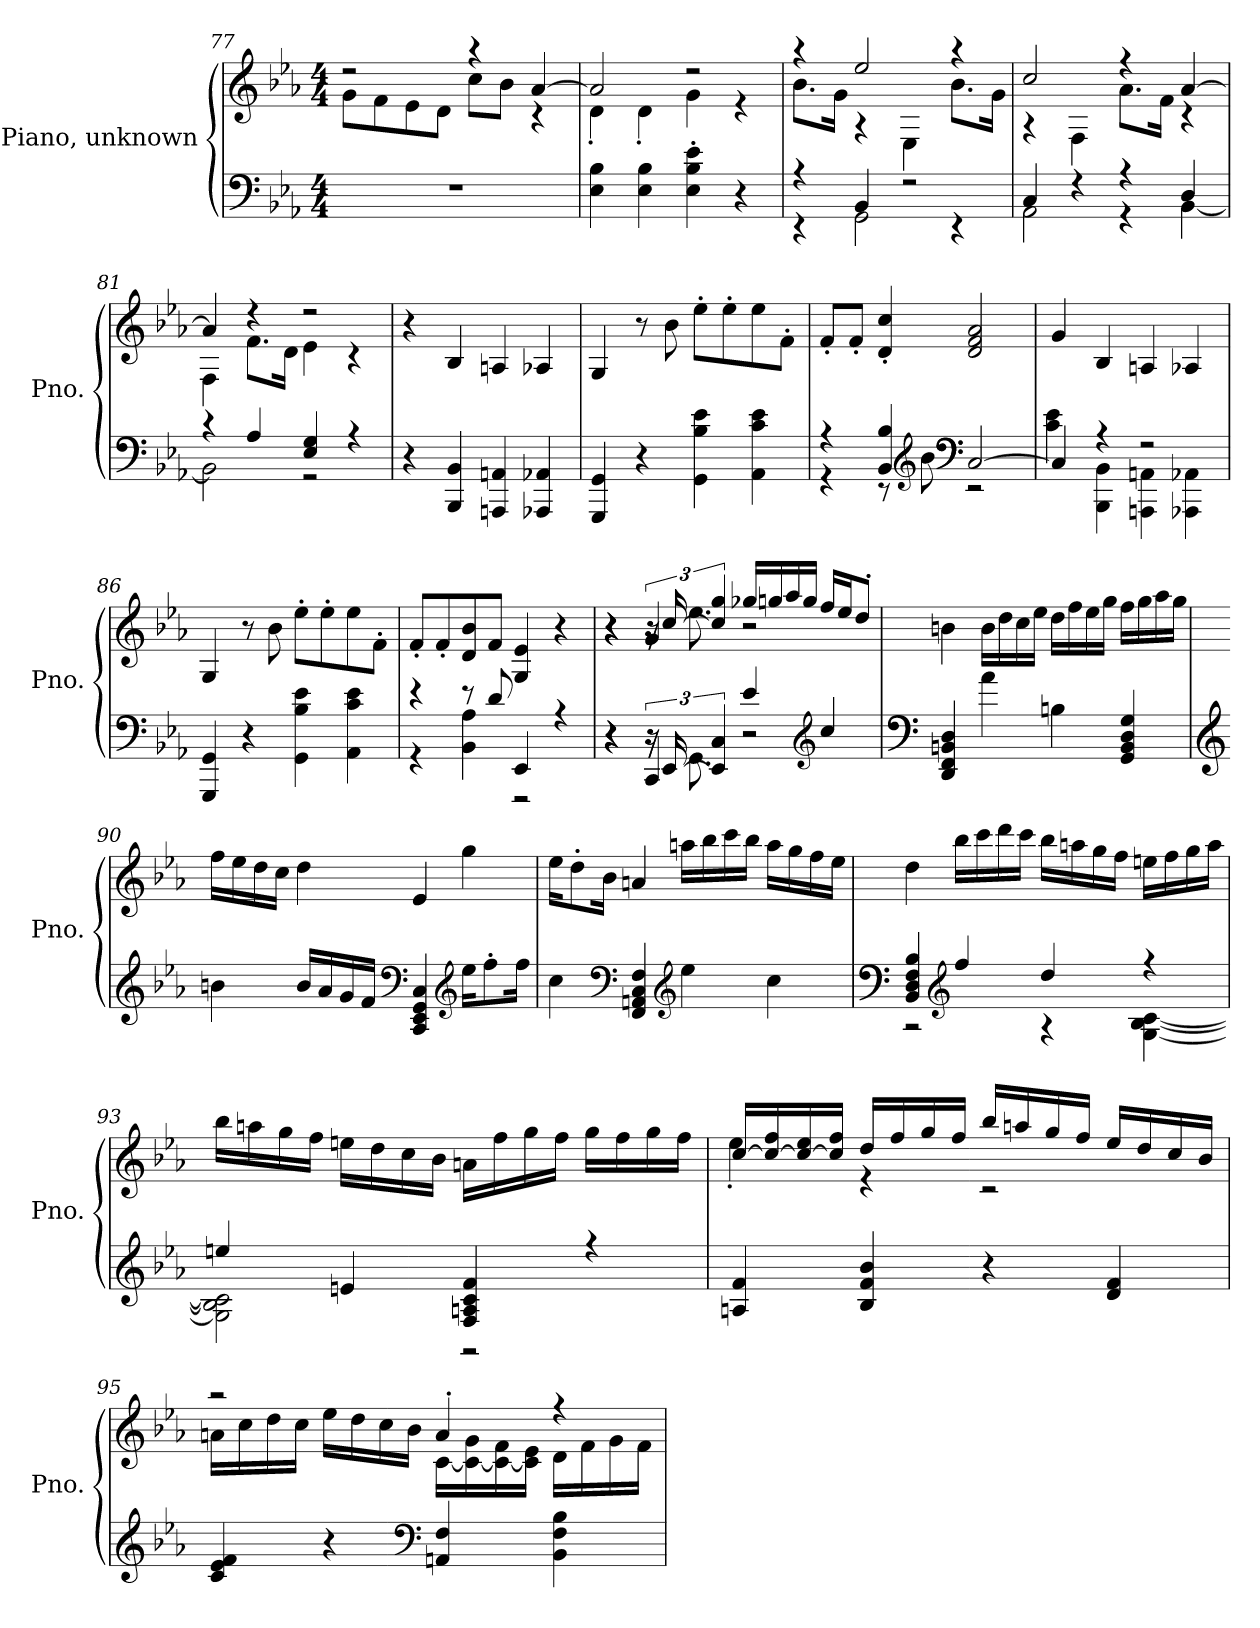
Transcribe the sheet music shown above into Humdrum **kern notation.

**kern	**kern
*part1	*part1
*staff2	*staff1
*I"Piano, unknown	*
*I'Pno.	*
*clefF4	*clefG2
*k[b-e-a-]	*k[b-e-a-]
*M4/4	*M4/4
=77	=77
*	*^
1r	2r	8g\L
.	.	8f\
.	.	8e-\
.	.	8d\J
.	4r	8cc\L
.	.	8b-\J
.	[4a-/	4r
=78	=78	=78
4E-\ 4B-\	2a-/]	4d'\
4E-\ 4B-\	.	4d'\
4E-\' 4B-\' 4e-\'	2r	4g\
4r	.	4r
=79	=79	=79
*^	*	*
4r	4r	4r	8.b-\L
.	.	.	16g\Jk
4BB-/	2GG\	2ee-/	4r
2r	.	.	4E-\
.	4r	4r	8.b-\L
.	.	.	16g\Jk
=80	=80	=80	=80
4C/	2AA-\	2cc/	4r
4r	.	.	4F\
4r	4r	4r	8.a-\L
.	.	.	16f\Jk
4D/	[4BB-\	[4a-/	4r
=81	=81	=81	=81
4r	2BB-\]	4a-/]	4F\
4A-/	.	4r	8.f\L
.	.	.	16d\Jk
4E-/ 4G/	2r	2r	4e-\
4r	.	.	4r
*v	*v	*	*
*	*v	*v
!!LO:PB:g=z
=82	=82
4r	4r
4BBB-/ 4BB-/	4B-/
4AAAn/ 4AAn/	4An/
4AAA-X/ 4AA-X/	4A-X/
=83	=83
4GGG/ 4GG/	4G/
4r	8r
.	8b-\
4GG\ 4B-\ 4e-\	8ee-'\L
.	8ee-'\
4AA-\ 4c\ 4e-\	8ee-\
.	8f'\J
=84	=84
*^	*
4r	4r	8f'/L
.	.	8f'/J
4BB-/ 4B-/	8r	4d/' 4cc/'
*clefG2	*	*
.	8b-\	.
*clefF4	*	*
[2C/	2r	2d/ 2f/ 2a-/
=85	=85	=85
4C/]	4c\ 4e-\	4g/
4r	4BBB-\ 4BB-\	4B-/
2r	4AAAn\ 4AAn\	4An/
.	4AAA-X\ 4AA-X\	4A-X/
*v	*v	*
=86	=86
4GGG/ 4GG/	4G/
4r	8r
.	8b-\
4GG\ 4B-\ 4e-\	8ee-'\L
.	8ee-'\
4AA-\ 4c\ 4e-\	8ee-\
.	8f'\J
!!LO:LB:g=z
=87	=87
*^	*
4r	4r	8f'/L
.	.	8f'/
8r	4BB-\ 4A-\	8d/ 8b-/
8d/	.	8f/J
4EE-/	2r	4G/ 4e-/
4r	.	4r
=88	=88	=88
*	*^	*^
*	*	*	*	*^
4r	4r	4r	4r	4r	4r
24r	16r	4CC/	24r	16r	4g/
[24EE-/	.	.	[24cc/	.	.
.	8.GG\	.	.	8.ee-\	.
6EE-/] 6C/	.	.	6cc/] 6gg/	.	.
4e-/	2r	2r	16gg-X/LL	2r	2r
.	.	.	16ggn/	.	.
.	.	.	16aa-/	.	.
.	.	.	16gg/JJ	.	.
*clefG2	*	*	*	*	*
4cc/	.	.	16ff/LL	.	.
.	.	.	16ee-/J	.	.
.	.	.	8dd'/J	.	.
*v	*v	*v	*	*	*
*	*v	*v	*v
=89	=89
*clefF4	*
4DD/ 4FF/ 4BBn/ 4D/	4bn\
4a-\	16b\LL
.	16dd\
.	16cc\
.	16ee-\JJ
4Bn\	16dd\LL
.	16ff\
.	16ee-\
.	16gg\JJ
4GG/ 4BB/ 4D/ 4G/	16ff\LL
.	16gg\
.	16aa-\
.	16gg\JJ
!!LO:LB:g=z
=90	=90
*clefG2	*
4bn\	16ff\LL
.	16ee-\
.	16dd\
.	16cc\JJ
16b/LL	4dd\
16a-/	.
16g/	.
16f/JJ	.
*clefF4	*
4CC/ 4EE-/ 4GG/ 4C/	4e-/
*clefG2	*
16ee-\KL	4gg\
8ff'\	.
16ff\Jk	.
=91	=91
4cc\	16ee-\KL
.	8dd'\
.	16b-\Jk
*clefF4	*
4FF/ 4AAn/ 4C/ 4F/	4an/
*clefG2	*
4ee-\	16aan\LL
.	16bb-\
.	16ccc\
.	16bb-\JJ
4cc\	16aa\LL
.	16gg\
.	16ff\
.	16ee-\JJ
!!LO:LB:g=z
=92	=92
*clefF4	*
*^	*
4BB-/ 4D/ 4F/ 4B-/	2r	4dd\
*clefG2	*	*
4ff/	.	16bb-\LL
.	.	16ccc\
.	.	16ddd\
.	.	16ccc\JJ
4dd/	4r	16bb-\LL
.	.	16aan\
.	.	16gg\
.	.	16ff\JJ
4r	[4G\ [4B-\ [4c\	16een\LL
.	.	16ff\
.	.	16gg\
.	.	16aa\JJ
=93	=93	=93
4een/	2G\] 2B-\] 2c\]	16bb-\LL
.	.	16aan\
.	.	16gg\
.	.	16ff\JJ
4en/	.	16een\LL
.	.	16dd\
.	.	16cc\
.	.	16b-\JJ
4F/ 4An/ 4c/ 4f/	2r	16an\LL
.	.	16ff\
.	.	16gg\
.	.	16ff\JJ
4r	.	16gg\LL
.	.	16ff\
.	.	16gg\
.	.	16ff\JJ
*v	*v	*
!!LO:LB:g=z
=94	=94
*	*^
4An/ 4f/	[16cc/LL	4ee-'\
.	16cc/_ 16ff/	.
.	16cc/_ 16ee-/	.
.	16cc/] 16ff/JJ	.
4B-/ 4f/ 4b-/	16dd/LL	4r
.	16ff/	.
.	16gg/	.
.	16ff/JJ	.
4r	16bb-/LL	2r
.	16aan/	.
.	16gg/	.
.	16ff/JJ	.
4d/ 4f/	16ee-/LL	.
.	16dd/	.
.	16cc/	.
.	16b-/JJ	.
=95	=95	=95
4c/ 4e-/ 4f/	2r	16an\LL
.	.	16cc\
.	.	16dd\
.	.	16cc\JJ
4r	.	16ee-\LL
.	.	16dd\
.	.	16cc\
.	.	16b-\JJ
*clefF4	*	*
4AAn/ 4F/	4a'/	[16c\LL
.	.	16c\_ 16g\
.	.	16c\_ 16f\
.	.	16c\] 16e-\JJ
4BB-\ 4F\ 4B-\	4r	16d\LL
.	.	16f\
.	.	16g\
.	.	16f\JJ
*	*v	*v
=	=
*-	*-
